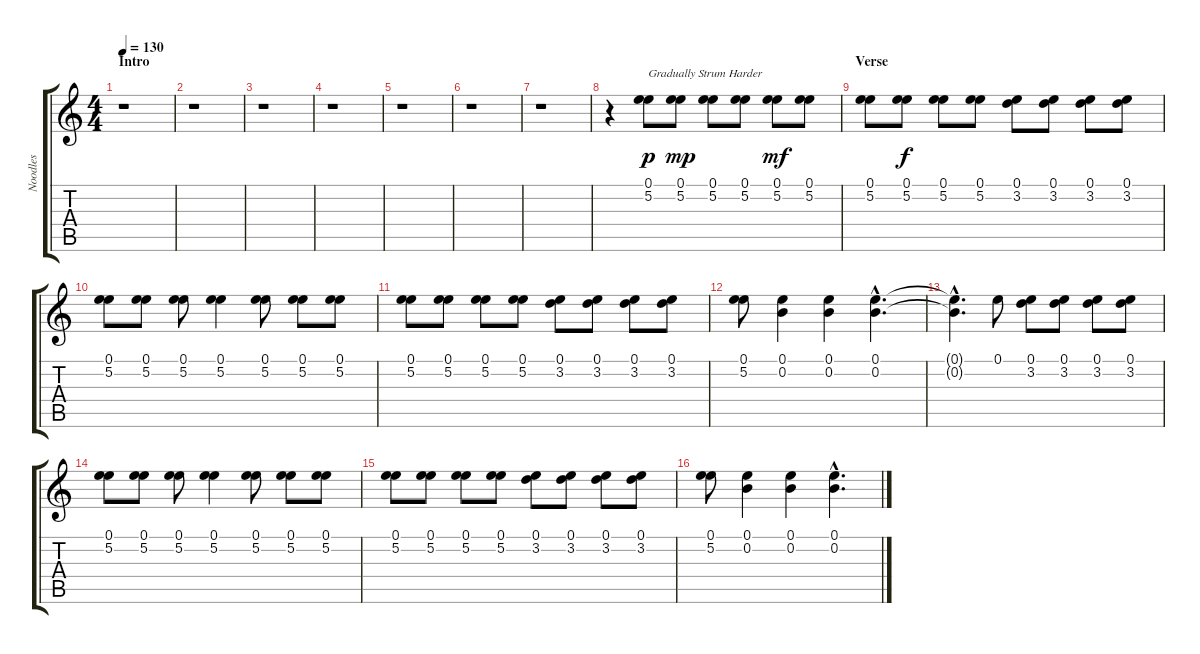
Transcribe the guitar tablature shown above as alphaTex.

\track ("Noodles" "Noodles") {instrument electricguitarclean}
\staff {score tabs}
\tuning (E4 B3 G3 D3 A2 E2) {hide}
\ts (4 4)
\section ("" "Intro")
\tempo 130
\clef g2
\ks c
r.1{dy p instrument electricguitarclean} |
r.1 |
r.1 |
r.1 |
r.1 |
r.1 |
r.1 |
r.4 (0.1 5.2).8{txt "Gradually Strum Harder"} (0.1 5.2).8{dy mp} (0.1 5.2).8 (0.1 5.2).8 (0.1 5.2).8{dy mf} (0.1 5.2).8 |
\section ("" "Verse")
(0.1 5.2).8 (0.1 5.2).8{dy f} (0.1 5.2).8 (0.1 5.2).8 (0.1 3.2).8 (0.1 3.2).8 (0.1 3.2).8 (0.1 3.2).8 |
(0.1 5.2).8 (0.1 5.2).8 (0.1 5.2).8 (0.1 5.2).4 (0.1 5.2).8 (0.1 5.2).8 (0.1 5.2).8 |
(0.1 5.2).8 (0.1 5.2).8 (0.1 5.2).8 (0.1 5.2).8 (0.1 3.2).8 (0.1 3.2).8 (0.1 3.2).8 (0.1 3.2).8 |
(0.1 5.2).8 (0.1 0.2).4 (0.1 0.2).4 (0.1{hac} 0.2{hac}).4{d} |
(0.1{hac t} 0.2{hac t}).4{d} 0.1.8 (0.1 3.2).8 (0.1 3.2).8 (0.1 3.2).8 (0.1 3.2).8 |
(0.1 5.2).8 (0.1 5.2).8 (0.1 5.2).8 (0.1 5.2).4 (0.1 5.2).8 (0.1 5.2).8 (0.1 5.2).8 |
(0.1 5.2).8 (0.1 5.2).8 (0.1 5.2).8 (0.1 5.2).8 (0.1 3.2).8 (0.1 3.2).8 (0.1 3.2).8 (0.1 3.2).8 |
(0.1 5.2).8 (0.1 0.2).4 (0.1 0.2).4 (0.1{hac} 0.2{hac}).4{d}
